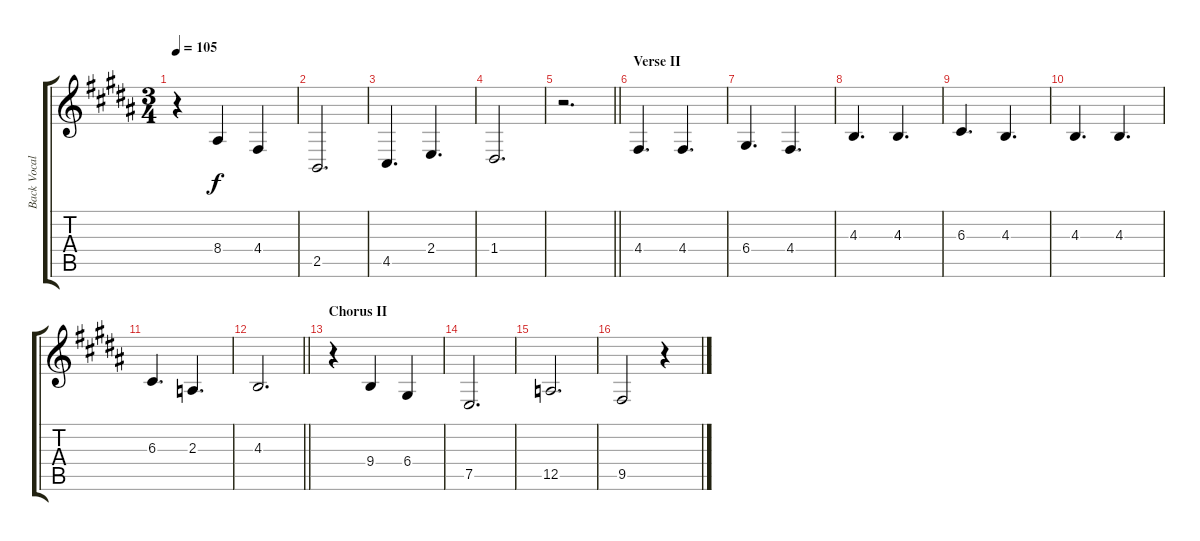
\track ("Back Vocals" "Back Vocal") {instrument sopranosax}
\staff {score tabs}
\tuning (E4 B3 G3 D3 A2 E2) {hide}
\ts (3 4)
\tempo 105
\clef g2
\ks b
r.4{dy f} 8.4.4 4.4.4 |
2.5.2{d} |
4.5.4{d} 2.4.4{d} |
1.4.2{d} |
\barLineRight lightlight
r.2{d} |
\section ("" "Verse II")
4.4.4{d} 4.4.4{d} |
6.4.4{d} 4.4.4{d} |
4.3.4{d} 4.3.4{d} |
6.3.4{d} 4.3.4{d} |
4.3.4{d} 4.3.4{d} |
6.3.4{d} 2.3.4{d} |
\barLineRight lightlight
4.3.2{d} |
\section ("" "Chorus II")
r.4 9.4.4 6.4.4 |
7.5.2{d} |
12.5.2{d} |
9.5.2 r.4
